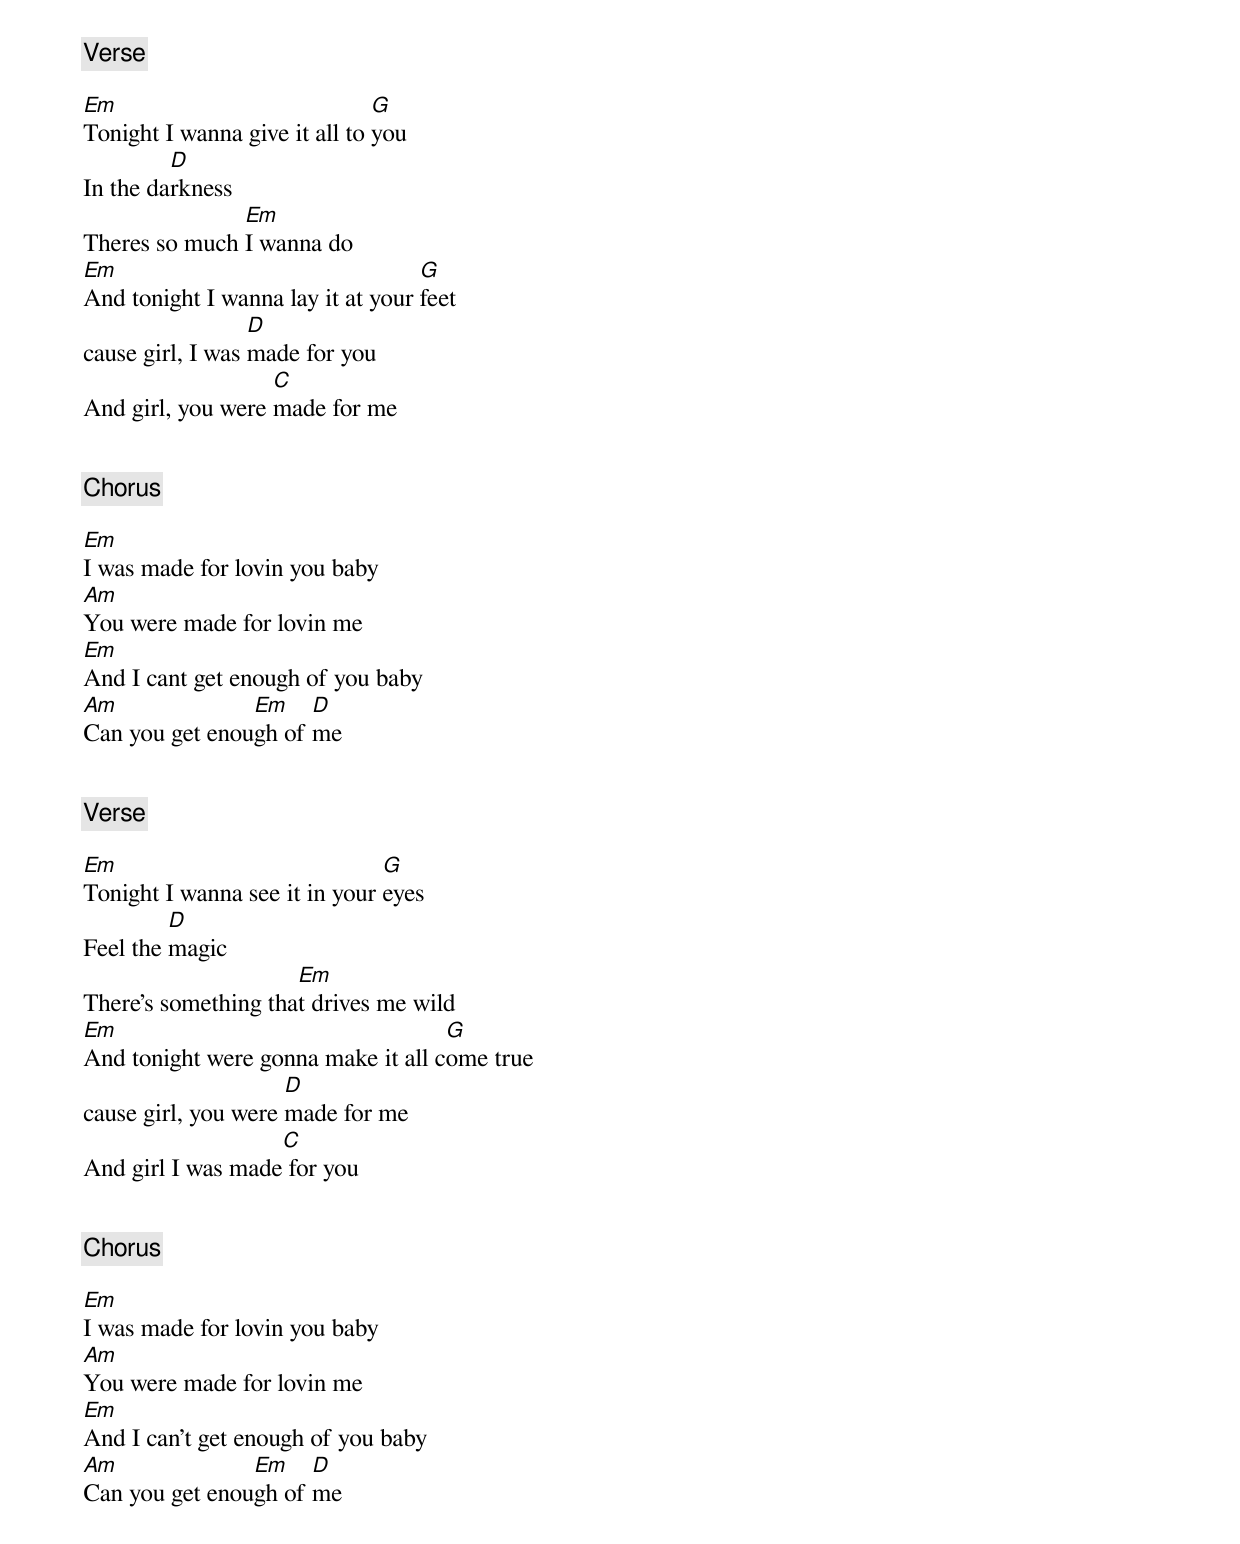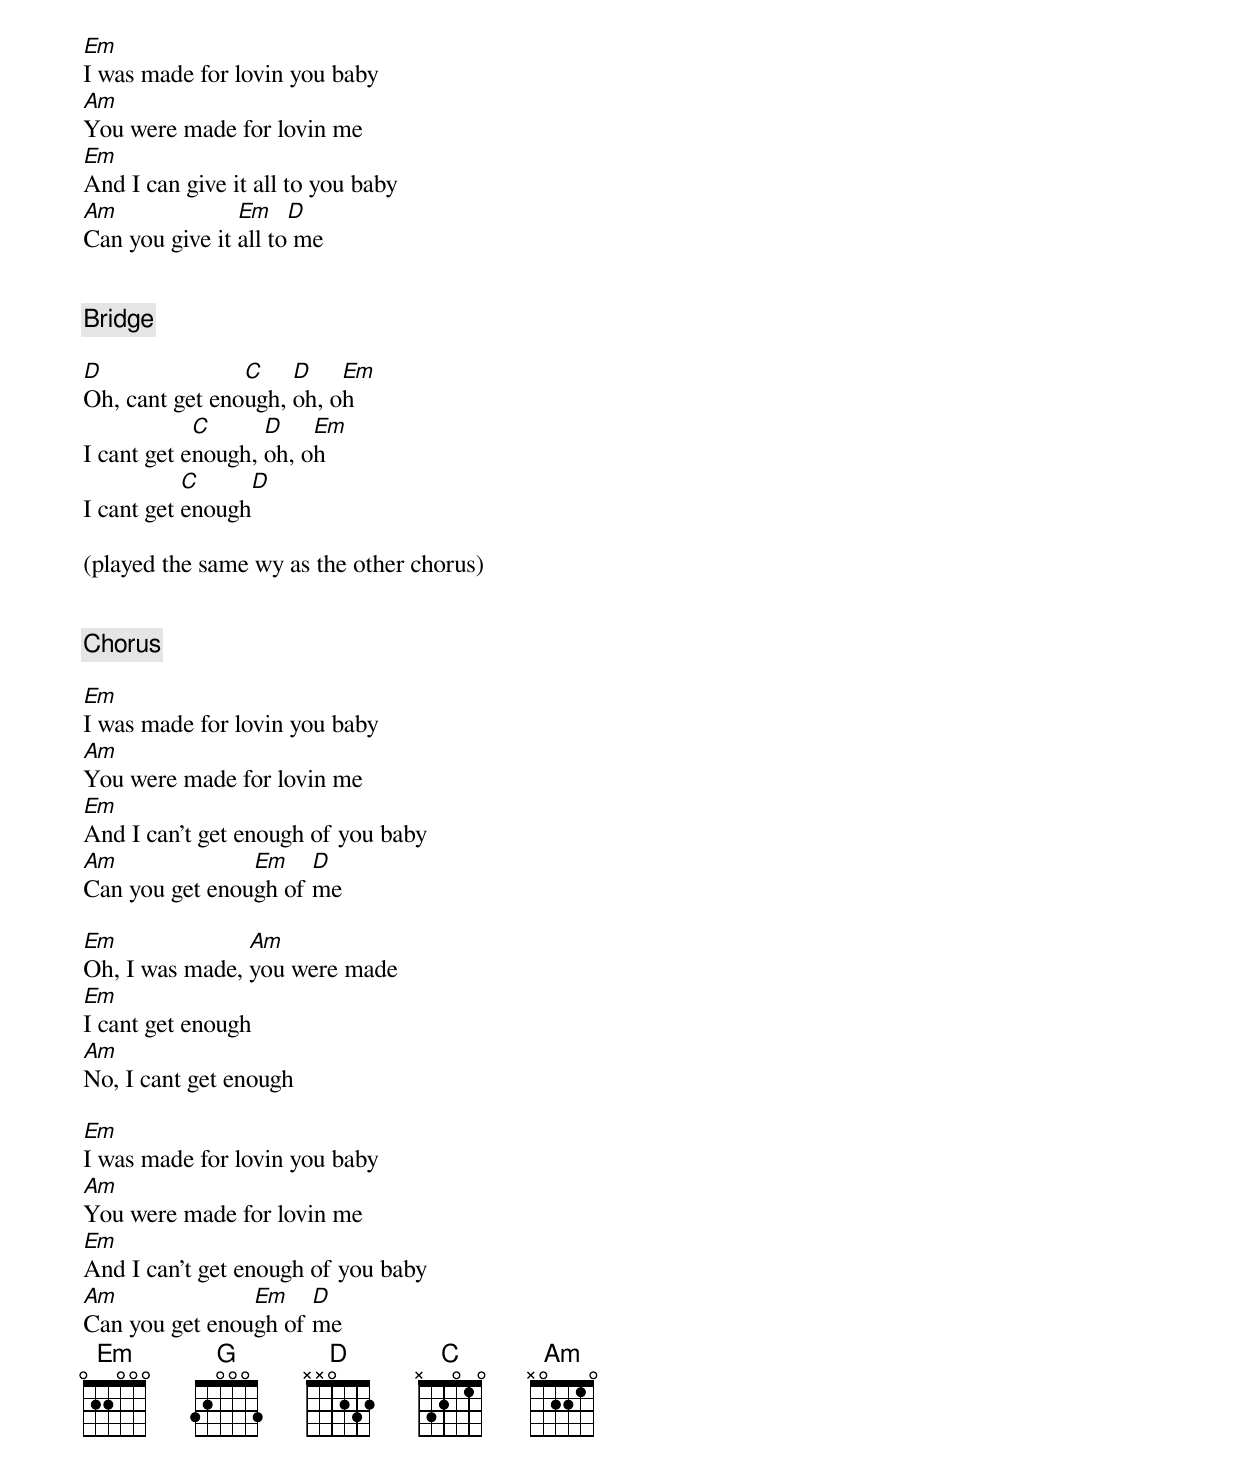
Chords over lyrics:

[Verse]

Em                             G
Tonight I wanna give it all to you
         D
In the darkness
               Em
Theres so much I wanna do
Em                                 G
And tonight I wanna lay it at your feet
                  D
cause girl, I was made for you
                   C
And girl, you were made for me


[Chorus]

Em
I was made for lovin you baby
Am
You were made for lovin me
Em
And I cant get enough of you baby
Am              Em    D
Can you get enough of me


[Verse]

Em                             G
Tonight I wanna see it in your eyes
         D
Feel the magic
                     Em
There’s something that drives me wild
Em                                  G
And tonight were gonna make it all come true
                     D
cause girl, you were made for me
                   C
And girl I was made for you


[Chorus]

Em
I was made for lovin you baby
Am
You were made for lovin me
Em
And I can’t get enough of you baby
Am              Em    D
Can you get enough of me

Em
I was made for lovin you baby
Am
You were made for lovin me
Em
And I can give it all to you baby
Am              Em    D
Can you give it all to me


[Bridge]

D               C    D    Em
Oh, cant get enough, oh, oh
            C      D    Em
I cant get enough, oh, oh
           C        D
I cant get enough

(played the same wy as the other chorus)


[Chorus]

Em
I was made for lovin you baby
Am
You were made for lovin me
Em
And I can’t get enough of you baby
Am              Em    D
Can you get enough of me

Em              Am
Oh, I was made, you were made
Em
I cant get enough
Am
No, I cant get enough

Em
I was made for lovin you baby
Am
You were made for lovin me
Em
And I can’t get enough of you baby
Am              Em    D
Can you get enough of me
